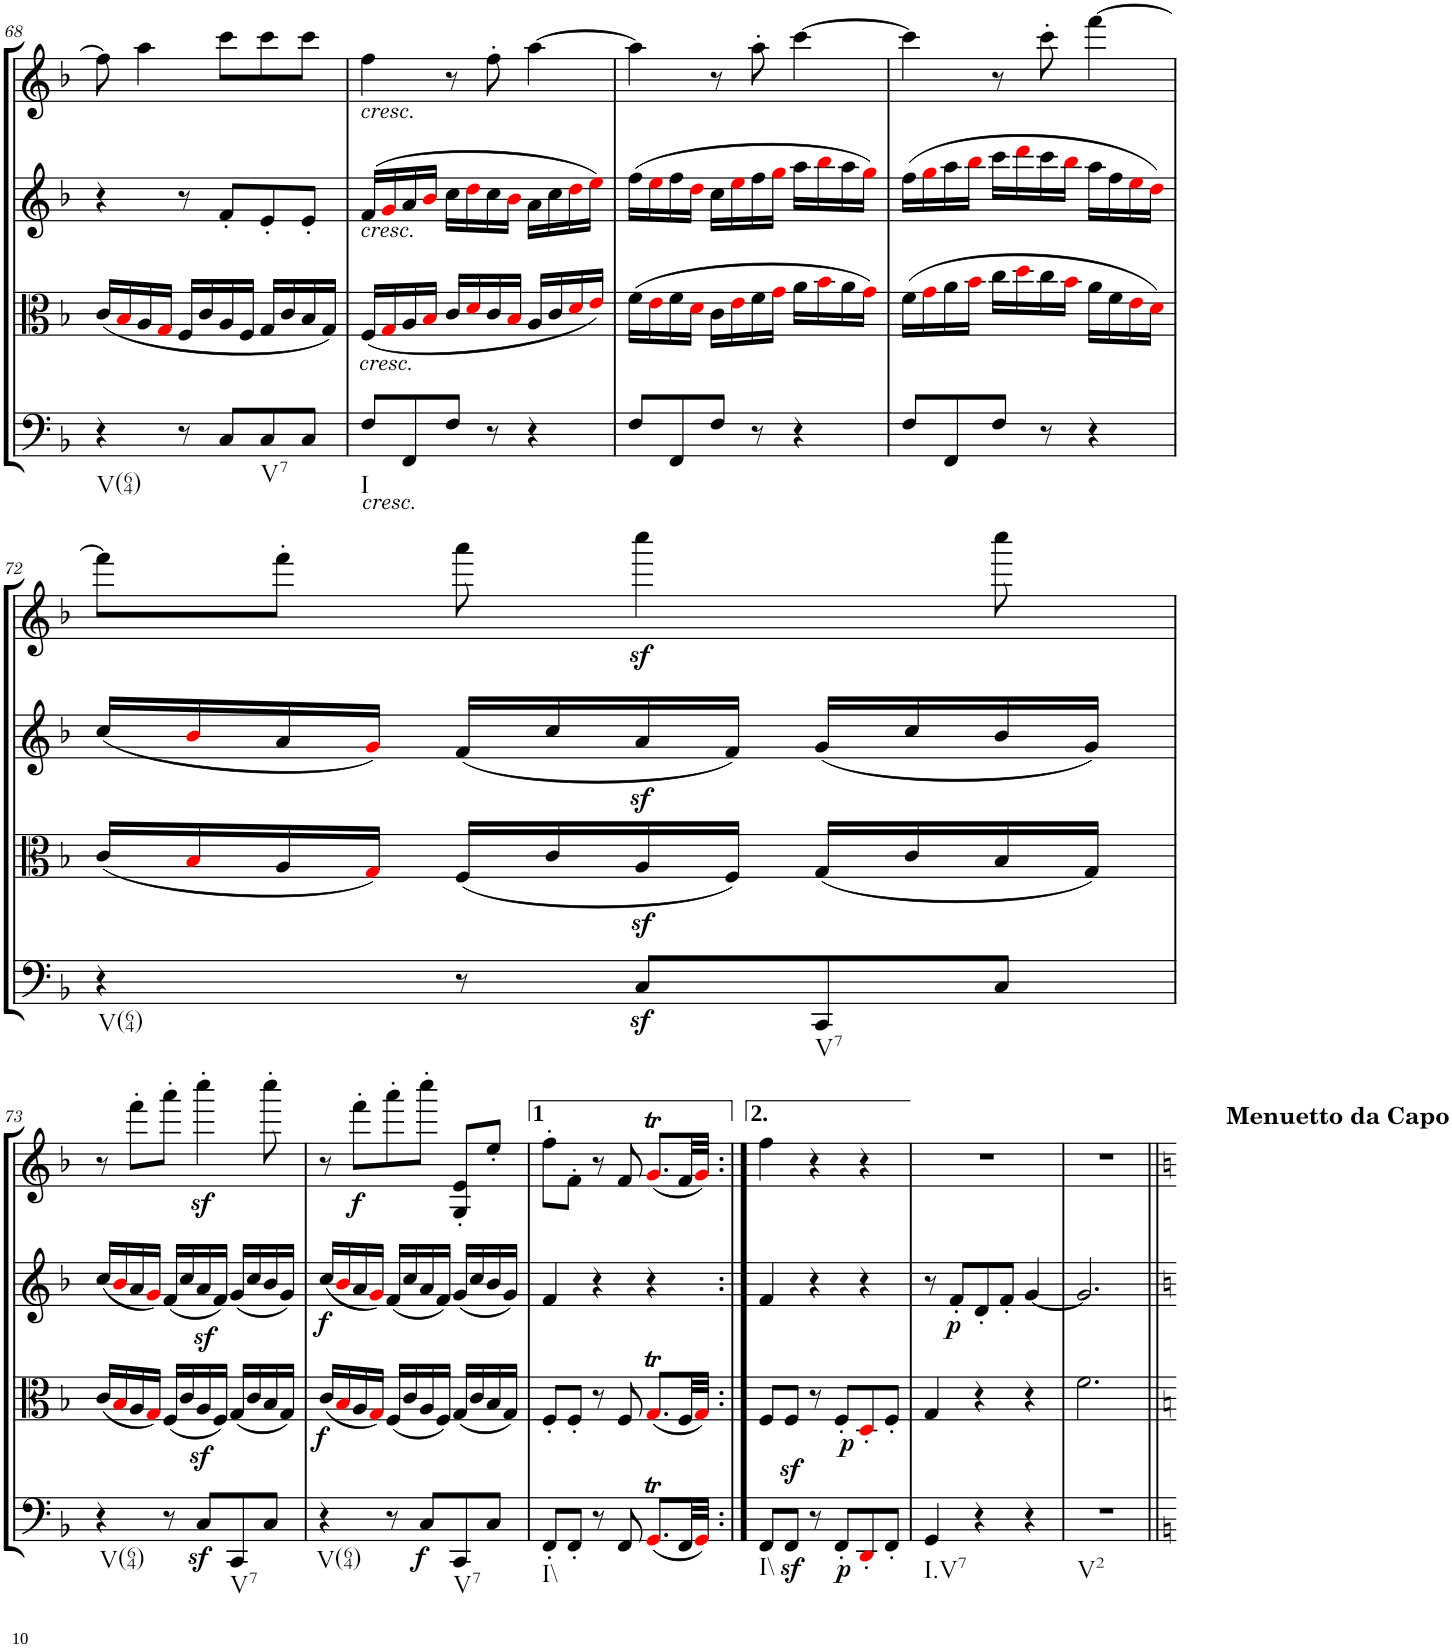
**kern	**dynam	**kern	**dynam	**kern	**dynam	**kern	**dynam
*part4	*part4	*part3	*part3	*part2	*part2	*part1	*part1
*staff4	*staff4	*staff3	*staff3	*staff2	*staff2	*staff1	*staff1
*I"Cello	*	*I"Viola	*	*I"2nd Violin	*	*I"1st Violin	*
*	*	*I'Vla	*	*I'Vln	*	*I'Vln	*
!!LO:PB:g=z
*clefF4	*	*clefC3	*	*clefG2	*	*clefG2	*
*k[b-]	*	*k[b-]	*	*k[b-]	*	*k[b-]	*
*F:	*	*F:	*	*F:	*	*F:	*
*M3/4	*	*M3/4	*	*M3/4	*	*M3/4	*
=68	=68	=68	=68	=68	=68	=68	=68
!LO:TX:b:t=V(64)	!	!	!	!	!	!	!
4r	.	(16c/LL	.	4r	.	8ff\]	.
.	.	16B-i/	.	.	.	.	.
.	.	16A/	.	.	.	4aa\	.
.	.	16Gi/JJ	.	.	.	.	.
8r	.	16F/LL	.	8r	.	.	.
.	.	16c/	.	.	.	.	.
8C/L	.	16A/	.	8f'/L	.	8ccc\L	.
.	.	16F/JJ	.	.	.	.	.
!LO:TX:b:t=V7	!	!	!	!	!	!	!
8C/	.	16G/LL	.	8e'/	.	8ccc\	.
.	.	16c/	.	.	.	.	.
8C/J	.	16B-/	.	8e'/J	.	8ccc\J	.
.	.	16G/JJ)	.	.	.	.	.
=69	=69	=69	=69	=69	=69	=69	=69
!	!	!	!	!	!	!LO:TX:b:i:t=cresc.	!
!	!	!	!	!LO:TX:b:i:t=cresc.	!	!	!
!	!	!LO:TX:b:i:t=cresc.	!	!	!	!	!
!LO:TX:b:i:t=cresc.	!	!	!	!	!	!	!
!LO:TX:b:t=I	!	!	!	!	!	!	!
8F/L	.	(16F/LL	.	(16f/LL	.	4ff\	.
.	.	16Gi/	.	16gi/	.	.	.
8FF/	.	16A/	.	16a/	.	.	.
.	.	16B-i/JJ	.	16b-i/JJ	.	.	.
8F/J	.	16c/LL	.	16cc\LL	.	8r	.
.	.	16di/	.	16ddi\	.	.	.
8r	.	16c/	.	16cc\	.	8ff'\	.
.	.	16B-i/JJ	.	16b-i\JJ	.	.	.
4r	.	16A/LL	.	16a\LL	.	[4aa\	.
.	.	16c/	.	16cc\	.	.	.
.	.	16di/	.	16ddi\	.	.	.
.	.	16ei/JJ)	.	16eei\JJ)	.	.	.
=70	=70	=70	=70	=70	=70	=70	=70
8F/L	.	(16f\LL	.	(16ff\LL	.	4aa\]	.
.	.	16ei\	.	16eei\	.	.	.
8FF/	.	16f\	.	16ff\	.	.	.
.	.	16di\JJ	.	16ddi\JJ	.	.	.
8F/J	.	16c\LL	.	16cc\LL	.	8r	.
.	.	16ei\	.	16eei\	.	.	.
8r	.	16f\	.	16ff\	.	8aa'\	.
.	.	16gi\JJ	.	16ggi\JJ	.	.	.
4r	.	16a\LL	.	16aa\LL	.	[4ccc\	.
.	.	16b-i\	.	16bb-i\	.	.	.
.	.	16a\	.	16aa\	.	.	.
.	.	16gi\JJ)	.	16ggi\JJ)	.	.	.
=71	=71	=71	=71	=71	=71	=71	=71
8F/L	.	(16f\LL	.	(16ff\LL	.	4ccc\]	.
.	.	16gi\	.	16ggi\	.	.	.
8FF/	.	16a\	.	16aa\	.	.	.
.	.	16b-i\JJ	.	16bb-i\JJ	.	.	.
8F/J	.	16cc\LL	.	16ccc\LL	.	8r	.
.	.	16ddi\	.	16dddi\	.	.	.
8r	.	16cc\	.	16ccc\	.	8ccc'\	.
.	.	16b-i\JJ	.	16bb-i\JJ	.	.	.
4r	.	16a\LL	.	16aa\LL	.	[4fff\	.
.	.	16f\	.	16ff\	.	.	.
.	.	16ei\	.	16eei\	.	.	.
.	.	16di\JJ)	.	16ddi\JJ)	.	.	.
!!LO:LB:g=z
=72	=72	=72	=72	=72	=72	=72	=72
!LO:TX:b:t=V(64)	!	!	!	!	!	!	!
4r	.	(16c/LL	.	(16cc/LL	.	8fff\L]	.
.	.	16B-i/	.	16b-i/	.	.	.
.	.	16A/	.	16a/	.	8fff'\J	.
.	.	16Gi/JJ)	.	16gi/JJ)	.	.	.
8r	.	(16F/LL	.	(16f/LL	.	8aaa\	.
.	.	16c/	.	16cc/	.	.	.
8Cz>/L	.	16Az>/	.	16a/	.	4ccccz<\	.
.	.	16F/JJ)	.	16f/JJ)	.	.	.
!LO:TX:b:t=V7	!	!	!	!	!	!	!
8CC/	.	(16G/LL	.	(16g/LL	.	.	.
.	.	16c/	.	16cc/	.	.	.
8C/J	.	16B-/	.	16b-/	.	8cccc\	.
.	.	16G/JJ)	.	16g/JJ)	.	.	.
!!LO:LB:g=z
=73	=73	=73	=73	=73	=73	=73	=73
!LO:TX:b:t=V(64)	!	!	!	!	!	!	!
4r	.	(16c/LL	.	(16cc/LL	.	8r	.
.	.	16B-i/	.	16b-i/	.	.	.
.	.	16A/	.	16a/	.	8fff'\L	.
.	.	16Gi/JJ)	.	16gi/JJ)	.	.	.
8r	.	(16F/LL	.	(16f/LL	.	8aaa'\J	.
.	.	16c/	.	16cc/	.	.	.
8Cz>/L	.	16Az>/	.	16a/	.	4ccccz<'\	.
.	.	16F/JJ)	.	16f/JJ)	.	.	.
!LO:TX:b:t=V7	!	!	!	!	!	!	!
8CC/	.	(16G/LL	.	(16g/LL	.	.	.
.	.	16c/	.	16cc/	.	.	.
8C/J	.	16B-/	.	16b-/	.	8cccc'\	.
.	.	16G/JJ)	.	16g/JJ)	.	.	.
=74	=74	=74	=74	=74	=74	=74	=74
!LO:TX:b:t=V(64)	!	!	!	!	!	!	!
!	!	!	!LO:DY:b	!	!LO:DY:b	!	!
4r	.	(16c/LL	f	(16cc/LL	f	8r	.
.	.	16B-i/	.	16b-i/	.	.	.
!	!	!	!	!	!	!	!LO:DY:b
.	.	16A/	.	16a/	.	8fff'\L	f
.	.	16Gi/JJ)	.	16gi/JJ)	.	.	.
8r	.	(16F/LL	.	(16f/LL	.	8aaa'\	.
.	.	16c/	.	16cc/	.	.	.
!	!LO:DY:b	!	!	!	!	!	!
8C/L	f	16A/	.	16a/	.	8cccc'\J	.
.	.	16F/JJ)	.	16f/JJ)	.	.	.
!LO:TX:b:t=V7	!	!	!	!	!	!	!
8CC/	.	(16G/LL	.	(16g/LL	.	8G/' 8e/'L	.
.	.	16c/	.	16cc/	.	.	.
8C/J	.	16B-/	.	16b-/	.	8ee'/J	.
.	.	16G/JJ)	.	16g/JJ)	.	.	.
=75	=75	=75	=75	=75	=75	=75	=75
!LO:TX:b:t=I\\	!	!	!	!	!	!	!
8FF'/L	.	8F'/L	.	4f/	.	8ff'\L	.
8FF'/J	.	8F'/J	.	.	.	8f'\J	.
8r	.	8r	.	4r	.	8r	.
8FF/	.	8F/	.	.	.	8f/	.
(8.GGTi/L	.	(8.GTi/L	.	4r	.	(8.gTi/L	.
32FF/LL	.	32F/LL	.	.	.	32f/LL	.
32GGi/JJJ)	.	32Gi/JJJ)	.	.	.	32gi/JJJ)	.
=76:|!	=76:|!	=76:|!	=76:|!	=76:|!	=76:|!	=76:|!	=76:|!
!LO:TX:b:t=I\\	!	!	!	!	!	!	!
8FF/L	.	8F/L	.	4f/	.	4ff\	.
8FFz>/J	.	8F/J	.	.	.	.	.
8r	.	8r	.	4r	.	4r	.
!	!LO:DY:b	!	!LO:DY:b	!	!	!	!
8FF'/L	p	8F'/L	p	.	.	.	.
8DD'i/	.	8D'i/	.	4r	.	4r	.
8FF'/J	.	8F'/J	.	.	.	.	.
=77	=77	=77	=77	=77	=77	=77	=77
!LO:TX:b:t=I.V7	!	!	!	!	!	!	!
4GG/	.	4G/	.	8r	.	2.r	.
!	!	!	!	!	!LO:DY:b	!	!
.	.	.	.	8f'/L	p	.	.
4r	.	4r	.	8d'/	.	.	.
.	.	.	.	8f'/J	.	.	.
4r	.	4r	.	[4g/	.	.	.
!	!	!	!	!	!	!LO:TX:a:B:t=Menuetto da Capo	!
=78	=78	=78	=78	=78	=78	=78	=78
!LO:TX:b:t=V2	!	!	!	!	!	!	!
2.r	.	2.f\	.	2.g/]	.	2.r	.
=||	=||	=||	=||	=||	=||	=||	=||
*-	*-	*-	*-	*-	*-	*-	*-
